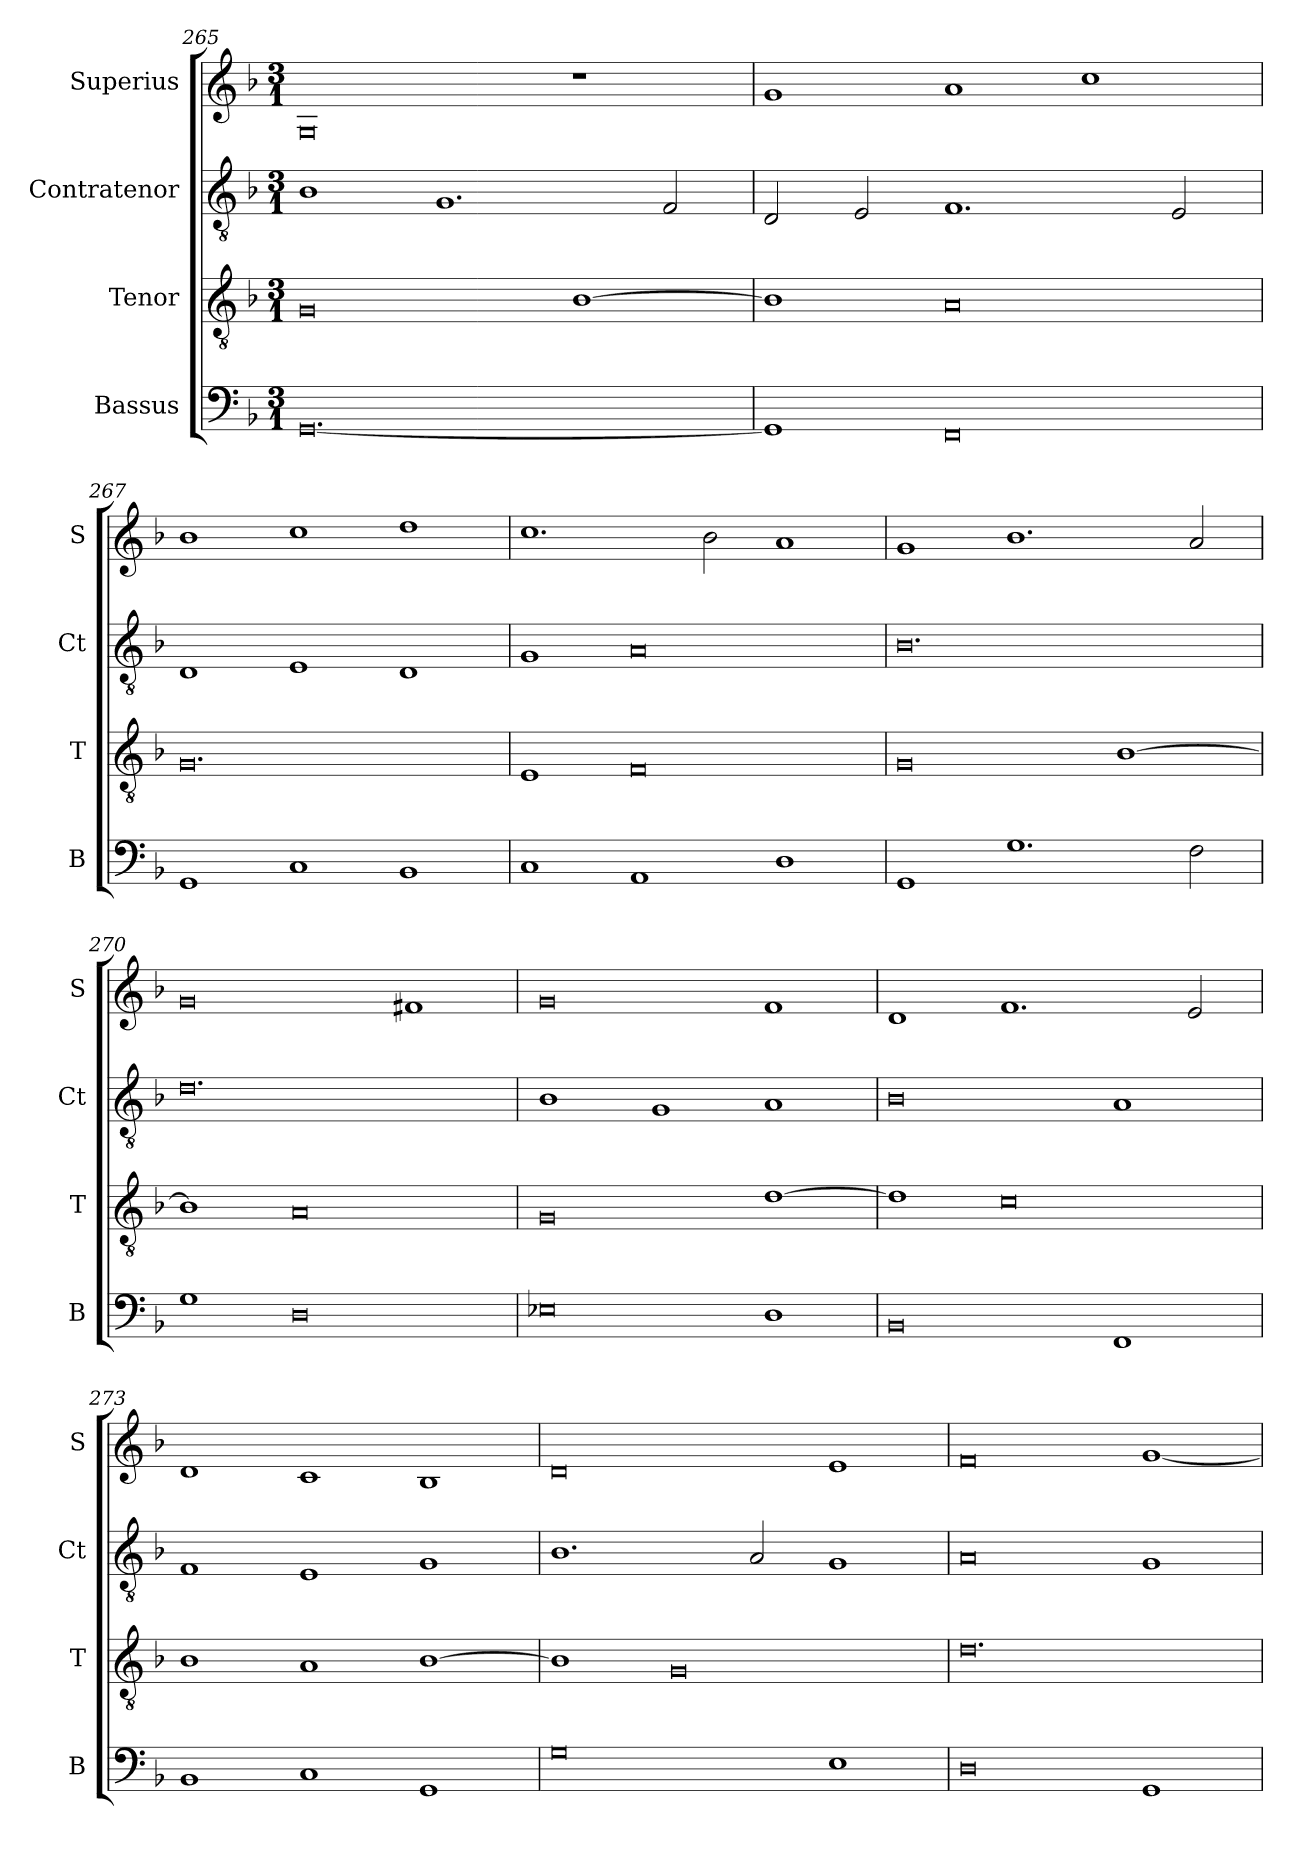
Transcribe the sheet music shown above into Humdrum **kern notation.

**kern	**kern	**kern	**kern
*part4	*part3	*part2	*part1
*staff4	*staff3	*staff2	*staff1
*I"Bassus	*I"Tenor	*I"Contratenor	*I"Superius
*I'B	*I'T	*I'Ct	*I'S
*clefF4	*clefGv2	*clefGv2	*clefG2
*k[b-]	*k[b-]	*k[b-]	*k[b-]
*M3/1	*M3/1	*M3/1	*M3/1
=265	=265	=265	=265
[0.GG	0G	1B-	0G
.	.	1.G	.
.	[1B-	.	1r
.	.	2F/	.
=266	=266	=266	=266
1GG]	1B-]	2D/	1g
.	.	2E/	.
0FF	0A	1.F	1a
.	.	.	1cc
.	.	2E/	.
=267	=267	=267	=267
1GG	0.G	1D	1b-
1C	.	1E	1cc
1BB-	.	1D	1dd
=268	=268	=268	=268
1C	1E	1G	1.cc
1AA	0F	0A	.
.	.	.	2b-\
1D	.	.	1a
=269	=269	=269	=269
1GG	0G	0.B-	1g
1.G	.	.	1.b-
.	[1B-	.	.
2F\	.	.	2a/
=270	=270	=270	=270
1G	1B-]	0.d	0g
0D	0A	.	.
.	.	.	1f#X
=271	=271	=271	=271
0E-X	0G	1B-	0g
.	.	1G	.
1D	[1d	1A	1f
=272	=272	=272	=272
0BB-	1d]	0B-	1d
.	0c	.	1.f
1FF	.	1A	.
.	.	.	2e/
=273	=273	=273	=273
1BB-	1B-	1F	1d
1C	1A	1E	1c
1GG	[1B-	1G	1B-
=274	=274	=274	=274
0G	1B-]	1.B-	0d
.	0G	.	.
.	.	2A/	.
1E	.	1G	1e
=275	=275	=275	=275
0D	0.d	0A	0f
1GG	.	1G	[1g
=	=	=	=
*-	*-	*-	*-
